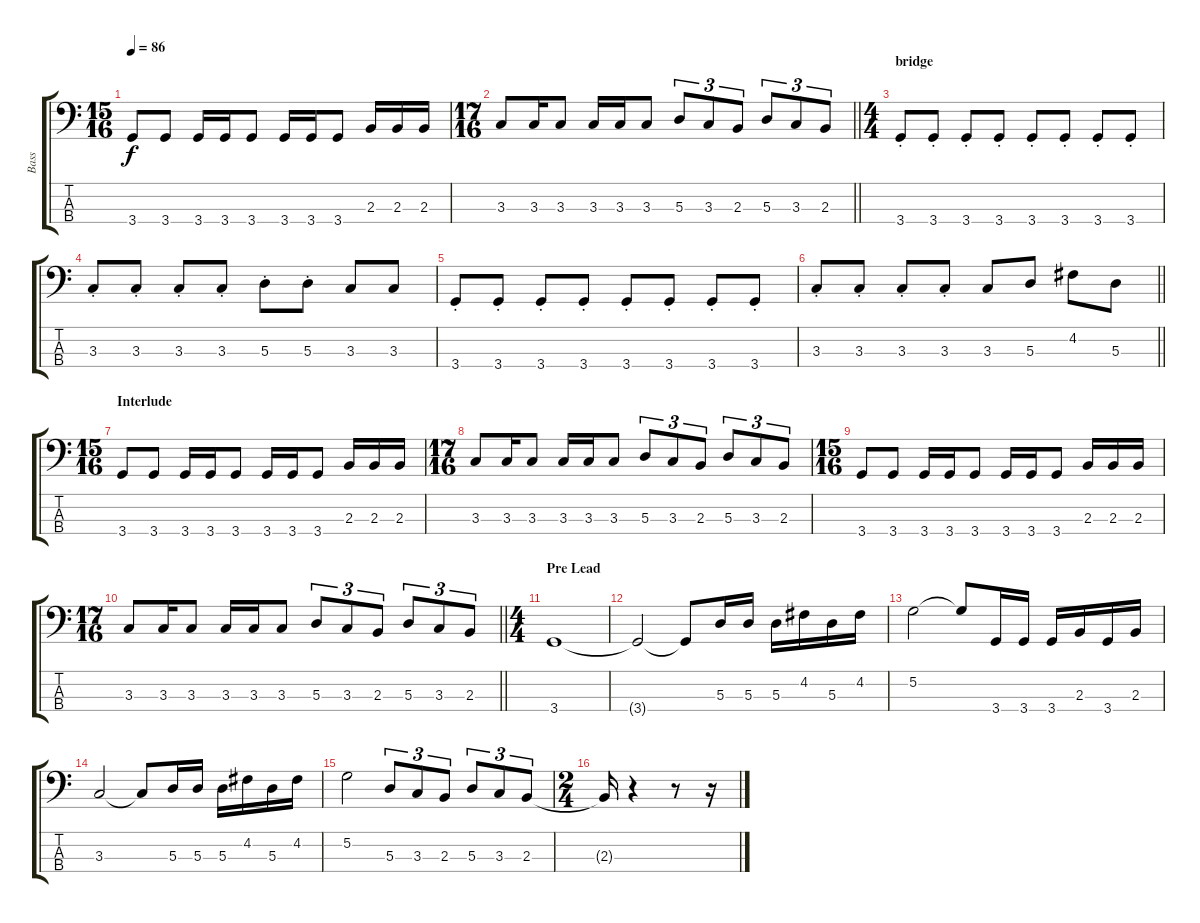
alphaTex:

\track ("Bass" "Bass") {instrument electricbassfinger}
\staff {score tabs}
\tuning (G2 D2 A1 E1) {hide}
\ts (15 16)
\tempo 86
\clef f4
\ks c
3.4.8{dy f} 3.4.8 3.4.16 3.4.16 3.4.8 3.4.16 3.4.16 3.4.8 2.3.16 2.3.16 2.3.16 |
\ts (17 16)
\barLineRight lightlight
3.3.8 3.3.16 3.3.8 3.3.16 3.3.16 3.3.8 5.3.8{tu (3 2)} 3.3.8{tu (3 2)} 2.3.8{tu (3 2)} 5.3.8{tu (3 2)} 3.3.8{tu (3 2)} 2.3.8{tu (3 2)} |
\ts (4 4)
\section ("" "bridge")
3.4{st}.8 3.4{st}.8 3.4{st}.8 3.4{st}.8 3.4{st}.8 3.4{st}.8 3.4{st}.8 3.4{st}.8 |
3.3{st}.8 3.3{st}.8 3.3{st}.8 3.3{st}.8 5.3{st}.8 5.3{st}.8 3.3.8 3.3.8 |
3.4{st}.8 3.4{st}.8 3.4{st}.8 3.4{st}.8 3.4{st}.8 3.4{st}.8 3.4{st}.8 3.4{st}.8 |
\barLineRight lightlight
3.3{st}.8 3.3{st}.8 3.3{st}.8 3.3{st}.8 3.3.8 5.3.8 4.2.8 5.3.8 |
\ts (15 16)
\section ("" "Interlude")
3.4.8 3.4.8 3.4.16 3.4.16 3.4.8 3.4.16 3.4.16 3.4.8 2.3.16 2.3.16 2.3.16 |
\ts (17 16)
3.3.8 3.3.16 3.3.8 3.3.16 3.3.16 3.3.8 5.3.8{tu (3 2)} 3.3.8{tu (3 2)} 2.3.8{tu (3 2)} 5.3.8{tu (3 2)} 3.3.8{tu (3 2)} 2.3.8{tu (3 2)} |
\ts (15 16)
3.4.8 3.4.8 3.4.16 3.4.16 3.4.8 3.4.16 3.4.16 3.4.8 2.3.16 2.3.16 2.3.16 |
\ts (17 16)
\barLineRight lightlight
3.3.8 3.3.16 3.3.8 3.3.16 3.3.16 3.3.8 5.3.8{tu (3 2)} 3.3.8{tu (3 2)} 2.3.8{tu (3 2)} 5.3.8{tu (3 2)} 3.3.8{tu (3 2)} 2.3.8{tu (3 2)} |
\ts (4 4)
\section ("" "Pre Lead")
3.4.1 |
3.4{t}.2 3.4{t}.8 5.3.16 5.3.16 5.3.16 4.2.16 5.3.16 4.2.16 |
5.2.2 5.2{t}.8 3.4.16 3.4.16 3.4.16 2.3.16 3.4.16 2.3.16 |
3.3.2 3.3{t}.8 5.3.16 5.3.16 5.3.16 4.2.16 5.3.16 4.2.16 |
5.2.2 5.3.8{tu (3 2)} 3.3.8{tu (3 2)} 2.3.8{tu (3 2)} 5.3.8{tu (3 2)} 3.3.8{tu (3 2)} 2.3.8{tu (3 2)} |
\ts (2 4)
2.3{t}.16 r.4 r.8 r.16
